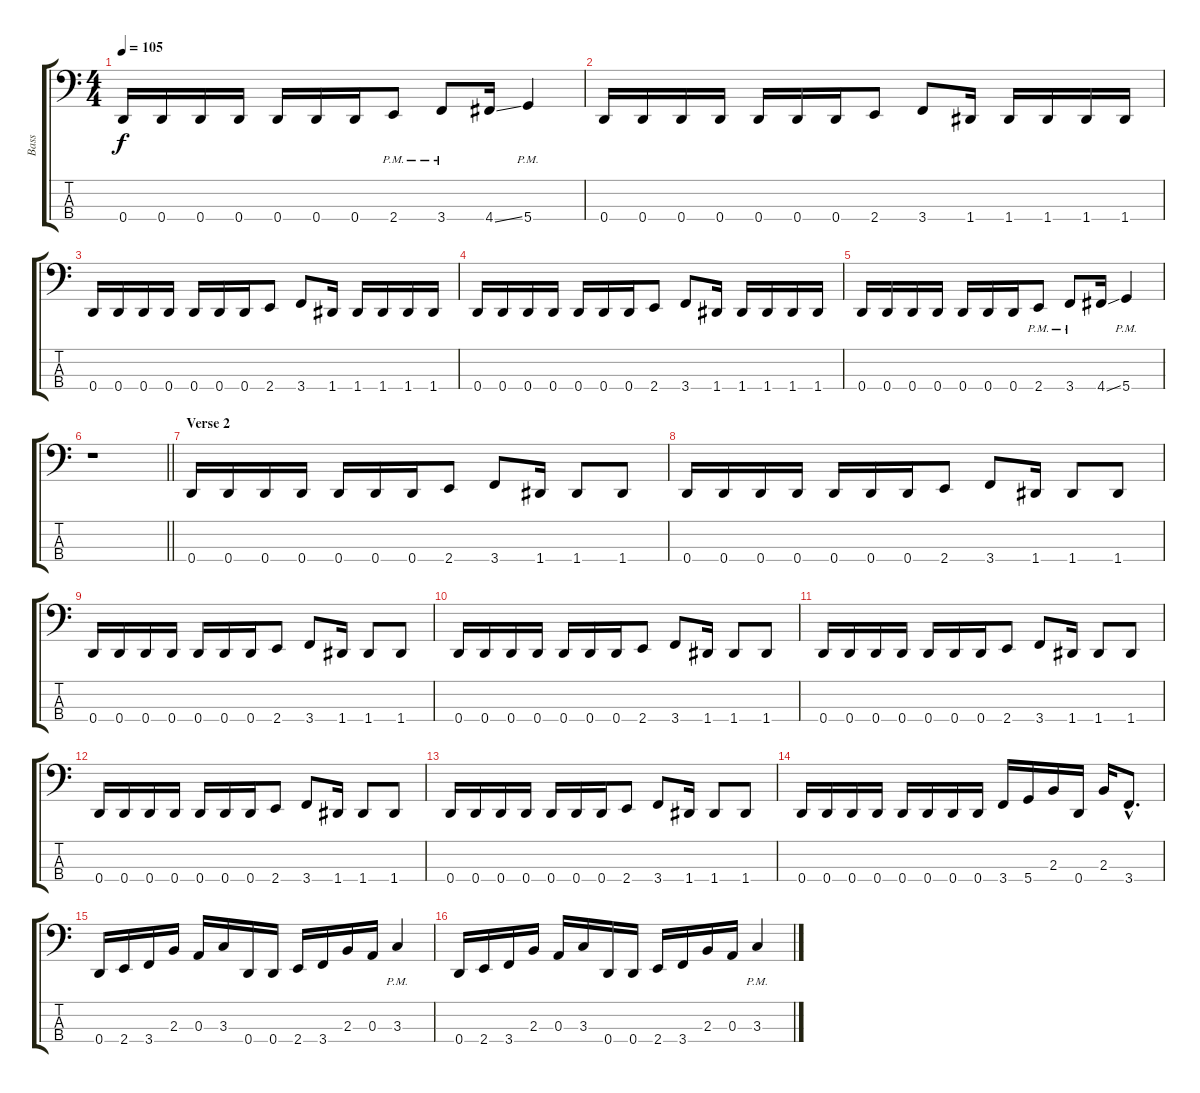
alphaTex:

\track ("Bass" "Bass") {instrument electricbasspick}
\staff {score tabs}
\tuning (G2 D2 A1 D1) {hide}
\ts (4 4)
\tempo 105
\clef f4
\ks c
0.4.16{dy f} 0.4.16 0.4.16 0.4.16 0.4.16 0.4.16 0.4.16 2.4{pm}.8 3.4{pm}.8 4.4{ss}.16 5.4{pm}.4 |
0.4.16 0.4.16 0.4.16 0.4.16 0.4.16 0.4.16 0.4.16 2.4.8 3.4.8 1.4.16 1.4.16 1.4.16 1.4.16 1.4.16 |
0.4.16 0.4.16 0.4.16 0.4.16 0.4.16 0.4.16 0.4.16 2.4.8 3.4.8 1.4.16 1.4.16 1.4.16 1.4.16 1.4.16 |
0.4.16 0.4.16 0.4.16 0.4.16 0.4.16 0.4.16 0.4.16 2.4.8 3.4.8 1.4.16 1.4.16 1.4.16 1.4.16 1.4.16 |
0.4.16 0.4.16 0.4.16 0.4.16 0.4.16 0.4.16 0.4.16 2.4{pm}.8 3.4{pm}.8 4.4{ss}.16 5.4{pm}.4 |
\barLineRight lightlight
r.1 |
\section ("" "Verse 2")
0.4.16 0.4.16 0.4.16 0.4.16 0.4.16 0.4.16 0.4.16 2.4.8 3.4.8 1.4.16 1.4.8 1.4.8 |
0.4.16 0.4.16 0.4.16 0.4.16 0.4.16 0.4.16 0.4.16 2.4.8 3.4.8 1.4.16 1.4.8 1.4.8 |
0.4.16 0.4.16 0.4.16 0.4.16 0.4.16 0.4.16 0.4.16 2.4.8 3.4.8 1.4.16 1.4.8 1.4.8 |
0.4.16 0.4.16 0.4.16 0.4.16 0.4.16 0.4.16 0.4.16 2.4.8 3.4.8 1.4.16 1.4.8 1.4.8 |
0.4.16 0.4.16 0.4.16 0.4.16 0.4.16 0.4.16 0.4.16 2.4.8 3.4.8 1.4.16 1.4.8 1.4.8 |
0.4.16 0.4.16 0.4.16 0.4.16 0.4.16 0.4.16 0.4.16 2.4.8 3.4.8 1.4.16 1.4.8 1.4.8 |
0.4.16 0.4.16 0.4.16 0.4.16 0.4.16 0.4.16 0.4.16 2.4.8 3.4.8 1.4.16 1.4.8 1.4.8 |
0.4.16 0.4.16 0.4.16 0.4.16 0.4.16 0.4.16 0.4.16 0.4.16 3.4.16 5.4.16 2.3.16 0.4.16 2.3.16 3.4{hac}.8{d} |
0.4.16 2.4.16 3.4.16 2.3.16 0.3.16 3.3.16 0.4.16 0.4.16 2.4.16 3.4.16 2.3.16 0.3.16 3.3{pm}.4 |
0.4.16 2.4.16 3.4.16 2.3.16 0.3.16 3.3.16 0.4.16 0.4.16 2.4.16 3.4.16 2.3.16 0.3.16 3.3{pm}.4
